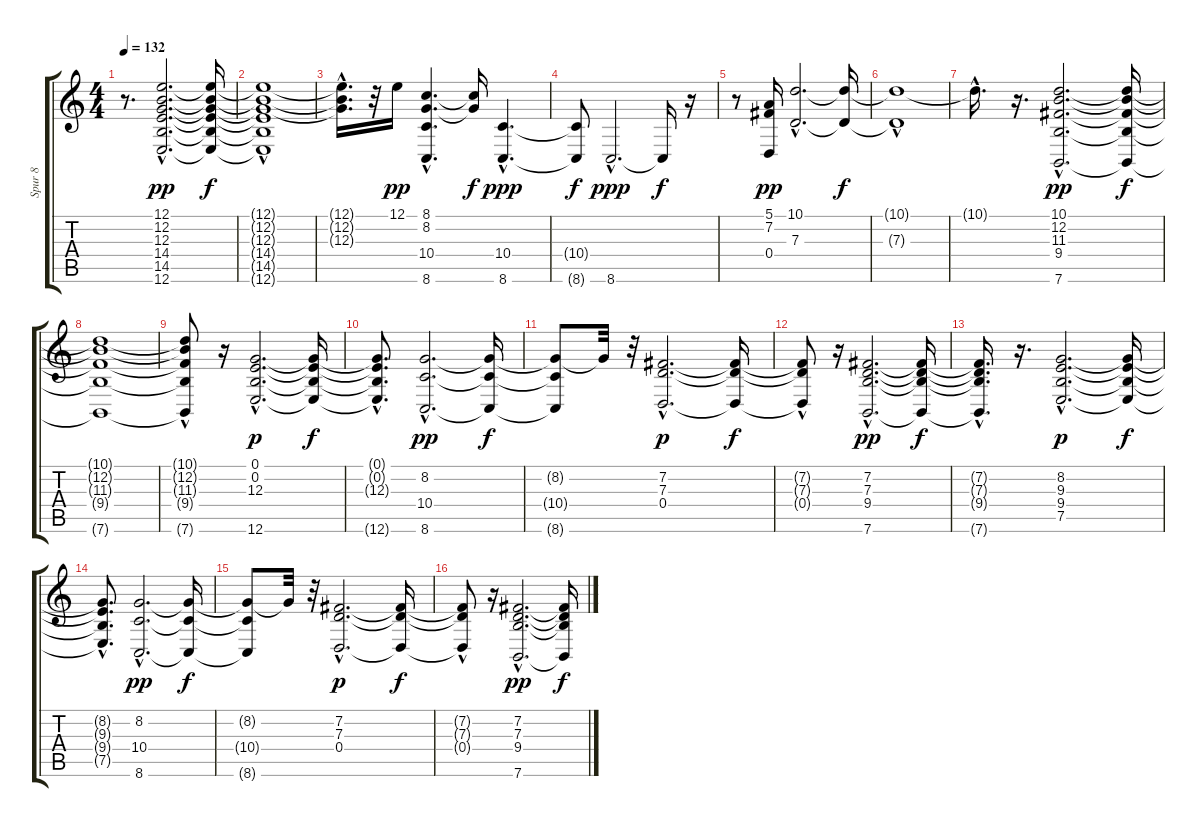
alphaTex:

\track ("Spur 8" "Spur 8") {instrument stringensemble2}
\staff {score tabs}
\tuning (E4 B3 G3 D3 A2 E2) {hide}
\ts (4 4)
\tempo 132
\clef g2
\ks c
r.8{d dy f} (12.1{hac} 12.2{hac} 12.3{hac} 14.4{hac} 14.5{hac} 12.6{hac}).2{d dy pp} (12.1{t} 12.2{t} 12.3{t} 14.4{t} 14.5{t} 12.6{t}).16{dy f} |
(12.1{t} 12.2{t} 12.3{t} 14.4{hac t} 14.5{hac t} 12.6{hac t}).1 |
(12.1{hac t} 12.2{hac t} 12.3{hac t}).16{d} r.32 12.1.16{dy pp} (8.1{hac} 8.2{hac} 10.4{hac} 8.6{hac}).4{d} (8.1{t} 8.2{t}).16{dy f} (10.4{hac} 8.6{hac}).4{d dy ppp} |
(10.4{t} 8.6{t}).8{dy f} 8.6{hac}.2{d dy ppp} 8.6{t}.16{dy f} r.16 |
r.8 (5.1 7.2 0.4).16{dy pp} (10.1{hac} 7.3{hac}).2{d} (10.1{t} 7.3{t}).16{dy f} |
(10.1{t} 7.3{hac t}).1 |
10.1{hac t}.16{d} r.16{d} (10.1{hac} 12.2{hac} 11.3{hac} 9.4{hac} 7.6{hac}).2{d dy pp} (10.1{t} 12.2{t} 11.3{t} 9.4{t} 7.6{t}).16{dy f} |
(10.1{t} 12.2{t} 11.3{t} 9.4{t} 7.6{t}).1 |
(10.1{hac t} 12.2{t} 11.3{t} 9.4{t} 7.6{t}).8 r.16 (0.1{hac} 0.2{hac} 12.3{hac} 12.6{hac}).2{d dy p} (0.1{t} 0.2{t} 12.3{t} 12.6{t}).16{dy f} |
(0.1{t} 0.2{hac t} 12.3{hac t} 12.6{t}).8{d} (8.2{hac} 10.4{hac} 8.6{hac}).2{d dy pp} (8.2{t} 10.4{t} 8.6{t}).16{dy f} |
(8.2{t} 10.4{t} 8.6{t}).8 8.2{t}.32 r.32 (7.2{hac} 7.3{hac} 0.4{hac}).2{d dy p} (7.2{t} 7.3{t} 0.4{t}).16{dy f} |
(7.2{t} 7.3{hac t} 0.4{t}).8 r.16 (7.2{hac} 7.3{hac} 9.4{hac} 7.6{hac}).2{d dy pp} (7.2{t} 7.3{t} 9.4{t} 7.6{t}).16{dy f} |
(7.2{hac t} 7.3{hac t} 9.4{t} 7.6{hac t}).16{d} r.16{d} (8.2{hac} 9.3{hac} 9.4{hac} 7.5{hac}).2{d dy p} (8.2{t} 9.3{t} 9.4{t} 7.5{t}).16{dy f} |
(8.2{t} 9.3{t} 9.4{hac t} 7.5{t}).8{d} (8.2{hac} 10.4{hac} 8.6{hac}).2{d dy pp} (8.2{t} 10.4{t} 8.6{t}).16{dy f} |
(8.2{t} 10.4{t} 8.6{t}).8 8.2{t}.32 r.32 (7.2{hac} 7.3{hac} 0.4{hac}).2{d dy p} (7.2{t} 7.3{t} 0.4{t}).16{dy f} |
(7.2{t} 7.3{hac t} 0.4{t}).8 r.16 (7.2{hac} 7.3{hac} 9.4{hac} 7.6{hac}).2{d dy pp} (7.2{t} 7.3{t} 9.4{t} 7.6{t}).16{dy f}
